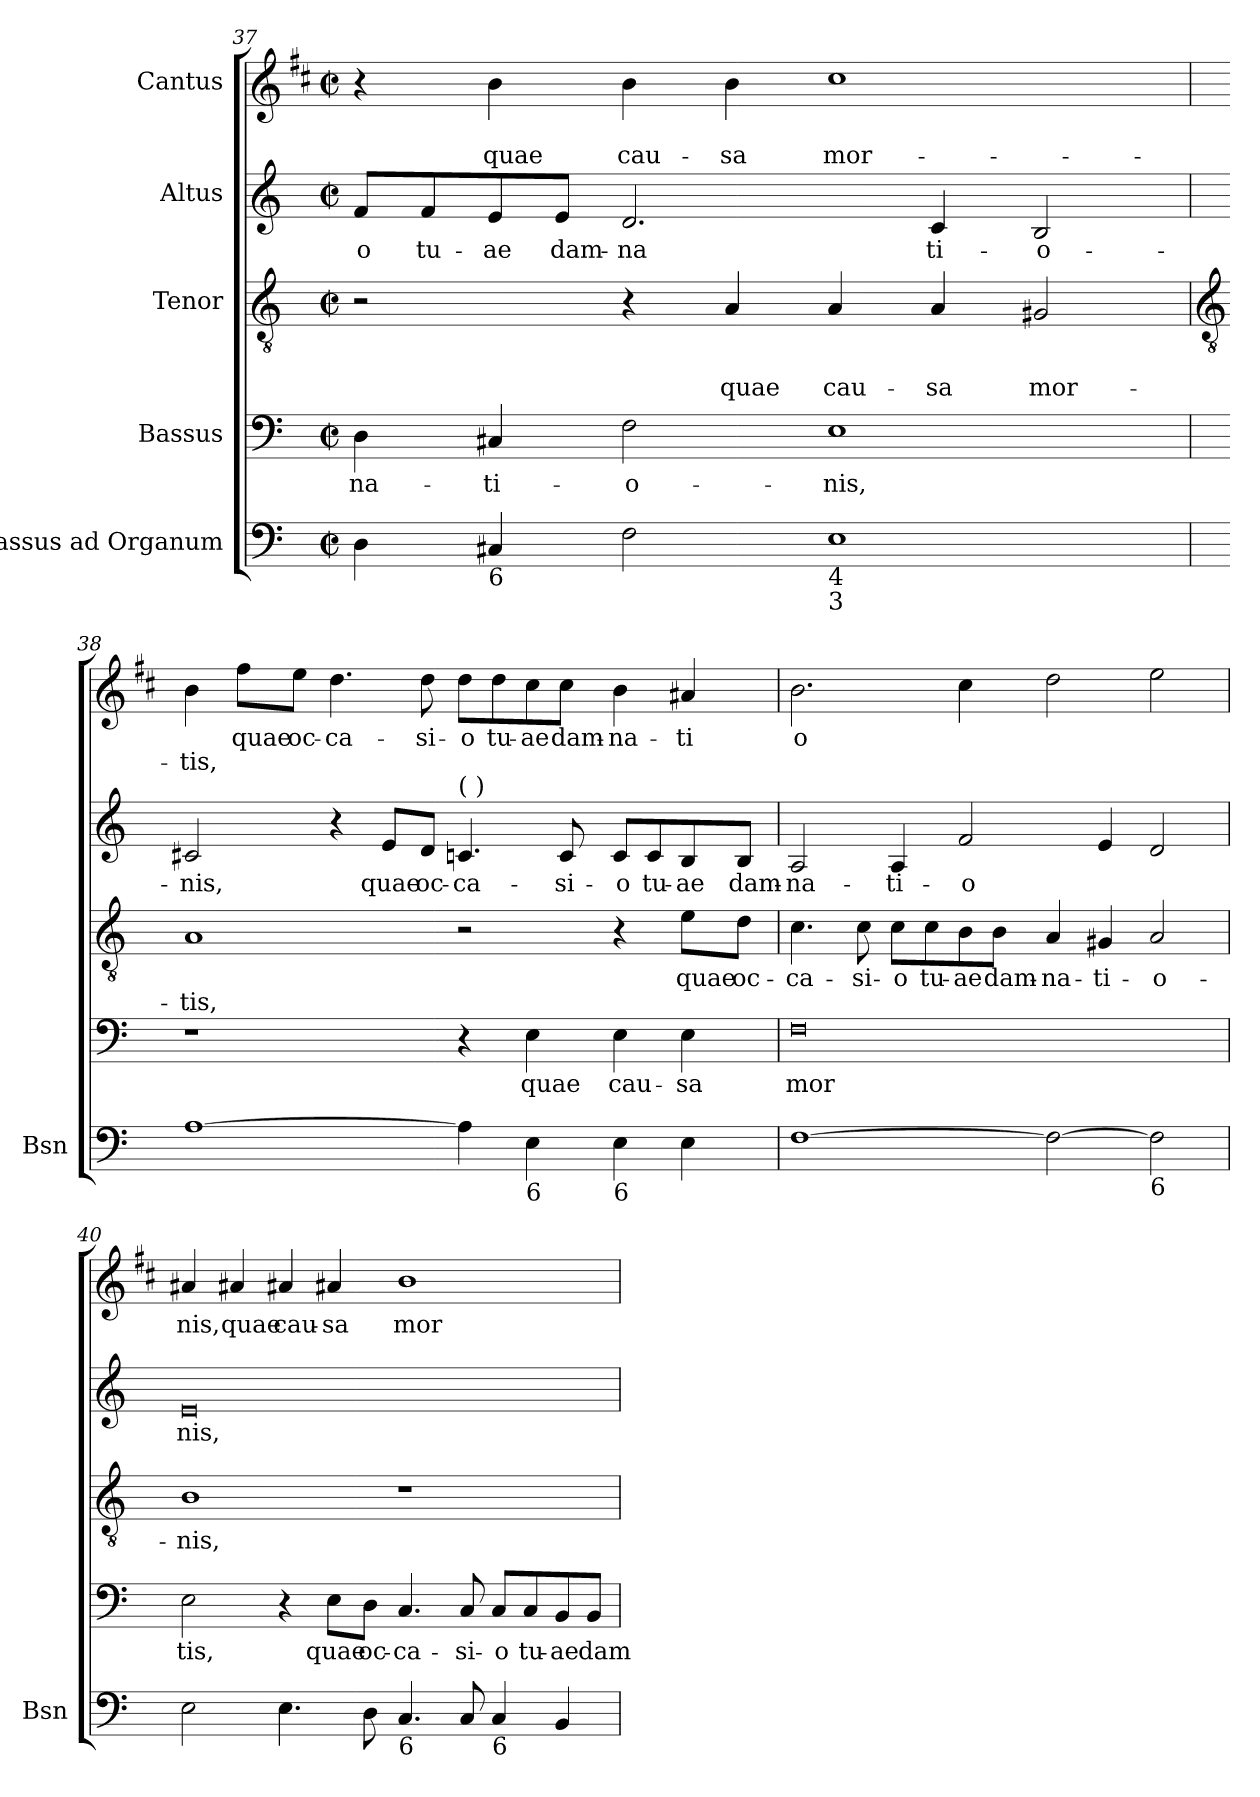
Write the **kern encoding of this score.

**kern	**kern	**text	**kern	**text	**text	**kern	**text	**kern	**text	**text
*part5	*part4	*part4	*part3	*part3	*part3	*part2	*part2	*part1	*part1	*part1
*staff5	*staff4	*staff4	*staff3	*staff3	*staff3	*staff2	*staff2	*staff1	*staff1	*staff1
*I"Bassus ad Organum	*I"Bassus	*	*I"Tenor	*	*	*I"Altus	*	*I"Cantus	*	*
*I'Bsn	*	*	*	*	*	*	*	*	*	*
*clefF4	*clefF4	*	*clefGv2	*	*	*clefG2	*	*clefG2	*	*
*	*	*	*	*	*	*	*	*ITrd1c2	*	*
*k[]	*k[]	*	*k[]	*	*	*k[]	*	*k[]	*	*
*C:	*C:	*	*C:	*	*	*C:	*	*C:	*	*
*M4/2	*M4/2	*	*M4/2	*	*	*M4/2	*	*M4/2	*	*
*met(c|)	*met(c|)	*	*met(c|)	*	*	*met(c|)	*	*met(c|)	*	*
=37	=37	=37	=37	=37	=37	=37	=37	=37	=37	=37
!	!	!LO:LY:b	!	!	!	!	!LO:LY:b	!	!	!
4D	4D	-na-	2r	.	.	8f/L	-o	4r	.	.
!	!	!	!	!	!	!	!LO:LY:b	!	!	!
.	.	.	.	.	.	8f/	tu-	.	.	.
!LO:TX:b:t=6	!	!	!	!	!	!	!	!	!	!
!	!	!LO:LY:b	!	!	!	!	!LO:LY:b	!	!	!LO:LY:b
4C#X	4C#X	-ti-	.	.	.	8e/	-ae	4a	.	quae
!	!	!	!	!	!	!	!LO:LY:b	!	!	!
.	.	.	.	.	.	8e/J	dam-	.	.	.
!	!	!LO:LY:b	!	!	!	!	!LO:LY:b	!	!	!LO:LY:b
2F	2F	-o-	4r	.	.	2.d	-na	4a	.	cau-
!	!	!	!	!	!LO:LY:b	!	!	!	!	!LO:LY:b
.	.	.	4A	.	quae	.	.	4a	.	-sa
!LO:TX:b:t=4	!	!	!	!	!	!	!	!	!	!
!LO:TX:b:t=3	!	!	!	!	!	!	!	!	!	!
!	!	!LO:LY:b	!	!	!LO:LY:b	!	!	!	!	!LO:LY:b
1E	1E	-nis,	4A	.	cau-	.	.	1b	.	mor-
!	!	!	!	!	!LO:LY:b	!	!LO:LY:b	!	!	!
.	.	.	4A	.	-sa	4c	ti-	.	.	.
!	!	!	!	!	!LO:LY:b	!	!LO:LY:b	!	!	!
.	.	.	2G#X	.	mor-	2B	-o-	.	.	.
!!LO:LB:g=z
=38	=38	=38	=38	=38	=38	=38	=38	=38	=38	=38
*	*	*	*clefGv2	*	*	*	*	*	*	*
!	!	!	!	!	!LO:LY:b	!	!LO:LY:b	!	!	!LO:LY:b
[1A	1r	.	1A	.	-tis,	2c#X	-nis,	4a	.	-tis,
!	!	!	!	!	!	!	!	!	!LO:LY:b	!
.	.	.	.	.	.	.	.	8ee\L	quae	.
!	!	!	!	!	!	!	!	!	!LO:LY:b	!
.	.	.	.	.	.	.	.	8dd\J	oc-	.
!	!	!	!	!	!	!	!	!	!LO:LY:b	!
.	.	.	.	.	.	4r	.	4.cc	-ca-	.
!	!	!	!	!	!	!	!LO:LY:b	!	!	!
.	.	.	.	.	.	8e/L	quae	.	.	.
!	!	!	!	!	!	!	!LO:LY:b	!	!LO:LY:b	!
.	.	.	.	.	.	8d/J	oc-	8cc	-si-	.
!	!	!	!	!	!	!LO:TX:a:t=(  )	!	!	!	!
!	!	!	!	!	!	!	!LO:LY:b	!	!LO:LY:b	!
4A]	4r	.	2r	.	.	4.c	-ca-	8cc\L	-o	.
!	!	!	!	!	!	!	!	!	!LO:LY:b	!
.	.	.	.	.	.	.	.	8cc\	tu-	.
!LO:TX:b:t=6	!	!	!	!	!	!	!	!	!	!
!	!	!LO:LY:b	!	!	!	!	!	!	!LO:LY:b	!
4E	4E	quae	.	.	.	.	.	8b\	-ae	.
!	!	!	!	!	!	!	!LO:LY:b	!	!LO:LY:b	!
.	.	.	.	.	.	8c	-si-	8b\J	dam-	.
!LO:TX:b:t=6	!	!	!	!	!	!	!	!	!	!
!	!	!LO:LY:b	!	!	!	!	!LO:LY:b	!	!LO:LY:b	!
4E	4E	cau-	4r	.	.	8c/L	-o	4a	-na-	.
!	!	!	!	!	!	!	!LO:LY:b	!	!	!
.	.	.	.	.	.	8c/	tu-	.	.	.
!	!	!LO:LY:b	!	!LO:LY:b	!	!	!LO:LY:b	!	!LO:LY:b	!
4E	4E	-sa	8e\L	quae	.	8B/	-ae	4g#X	-ti	.
!	!	!	!	!LO:LY:b	!	!	!LO:LY:b	!	!	!
.	.	.	8d\J	oc-	.	8B/J	dam-	.	.	.
=39	=39	=39	=39	=39	=39	=39	=39	=39	=39	=39
!	!	!LO:LY:b	!	!LO:LY:b	!	!	!LO:LY:b	!	!LO:LY:b	!
[1F	0F	mor	4.c	-ca-	.	2A	-na-	2.a	o	.
!	!	!	!	!LO:LY:b	!	!	!	!	!	!
.	.	.	8c	-si-	.	.	.	.	.	.
!	!	!	!	!LO:LY:b	!	!	!LO:LY:b	!	!	!
.	.	.	8c\L	-o	.	4A	-ti-	.	.	.
!	!	!	!	!LO:LY:b	!	!	!	!	!	!
.	.	.	8c\	tu-	.	.	.	.	.	.
!	!	!	!	!LO:LY:b	!	!	!LO:LY:b	!	!	!
.	.	.	8B\	-ae	.	2f	-o	4b	.	.
!	!	!	!	!LO:LY:b	!	!	!	!	!	!
.	.	.	8B\J	dam-	.	.	.	.	.	.
!	!	!	!	!LO:LY:b	!	!	!	!	!	!
2F_	.	.	4A	-na-	.	.	.	2cc	.	.
!	!	!	!	!LO:LY:b	!	!	!	!	!	!
.	.	.	4G#X	-ti-	.	4e	.	.	.	.
!LO:TX:b:t=6	!	!	!	!	!	!	!	!	!	!
!	!	!	!	!LO:LY:b	!	!	!	!	!	!
2F]	.	.	2A	-o-	.	2d	.	2dd	.	.
=40	=40	=40	=40	=40	=40	=40	=40	=40	=40	=40
!	!	!LO:LY:b	!	!LO:LY:b	!	!	!LO:LY:b	!	!LO:LY:b	!
2E	2E	tis,	1B	-nis,	.	0e	nis,	4g#X	nis,	.
!	!	!	!	!	!	!	!	!	!LO:LY:b	!
.	.	.	.	.	.	.	.	4g#X	quae	.
!	!	!	!	!	!	!	!	!	!LO:LY:b	!
4.E	4r	.	.	.	.	.	.	4g#X	cau-	.
!	!	!LO:LY:b	!	!	!	!	!	!	!LO:LY:b	!
.	8E\L	quae	.	.	.	.	.	4g#X	-sa	.
!	!	!LO:LY:b	!	!	!	!	!	!	!	!
8D	8D\J	oc-	.	.	.	.	.	.	.	.
!LO:TX:b:t=6	!	!	!	!	!	!	!	!	!	!
!	!	!LO:LY:b	!	!	!	!	!	!	!LO:LY:b	!
4.C	4.C	-ca-	1r	.	.	.	.	1a	mor	.
!	!	!LO:LY:b	!	!	!	!	!	!	!	!
8C	8C	-si-	.	.	.	.	.	.	.	.
!LO:TX:b:t=6	!	!	!	!	!	!	!	!	!	!
!	!	!LO:LY:b	!	!	!	!	!	!	!	!
4C	8C/L	-o	.	.	.	.	.	.	.	.
!	!	!LO:LY:b	!	!	!	!	!	!	!	!
.	8C/	tu-	.	.	.	.	.	.	.	.
!	!	!LO:LY:b	!	!	!	!	!	!	!	!
4BB	8BB/	-ae	.	.	.	.	.	.	.	.
!	!	!LO:LY:b	!	!	!	!	!	!	!	!
.	8BB/J	dam-	.	.	.	.	.	.	.	.
=	=	=	=	=	=	=	=	=	=	=
*-	*-	*-	*-	*-	*-	*-	*-	*-	*-	*-
